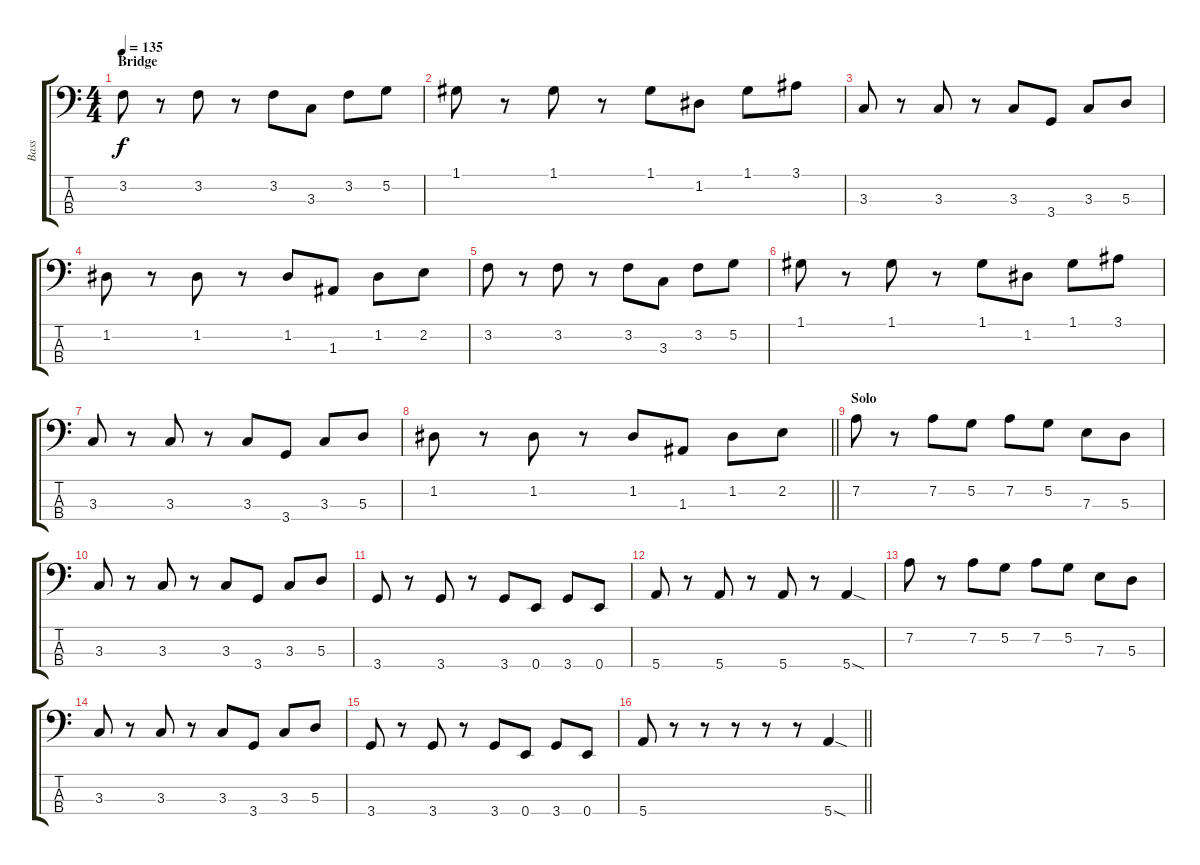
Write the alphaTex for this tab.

\track ("Bass" "Bass") {instrument electricbassfinger}
\staff {score tabs}
\tuning (G2 D2 A1 E1) {hide}
\ts (4 4)
\section ("" "Bridge")
\tempo 135
\clef f4
\ks c
3.2.8{dy f} r.8 3.2.8 r.8 3.2.8 3.3.8 3.2.8 5.2.8 |
1.1.8 r.8 1.1.8 r.8 1.1.8 1.2.8 1.1.8 3.1.8 |
3.3.8 r.8 3.3.8 r.8 3.3.8 3.4.8 3.3.8 5.3.8 |
1.2.8 r.8 1.2.8 r.8 1.2.8 1.3.8 1.2.8 2.2.8 |
3.2.8 r.8 3.2.8 r.8 3.2.8 3.3.8 3.2.8 5.2.8 |
1.1.8 r.8 1.1.8 r.8 1.1.8 1.2.8 1.1.8 3.1.8 |
3.3.8 r.8 3.3.8 r.8 3.3.8 3.4.8 3.3.8 5.3.8 |
\barLineRight lightlight
1.2.8 r.8 1.2.8 r.8 1.2.8 1.3.8 1.2.8 2.2.8 |
\section ("" "Solo")
7.2.8 r.8 7.2.8 5.2.8 7.2.8 5.2.8 7.3.8 5.3.8 |
3.3.8 r.8 3.3.8 r.8 3.3.8 3.4.8 3.3.8 5.3.8 |
3.4.8 r.8 3.4.8 r.8 3.4.8 0.4.8 3.4.8 0.4.8 |
5.4.8 r.8 5.4.8 r.8 5.4.8 r.8 5.4{sod}.4 |
7.2.8 r.8 7.2.8 5.2.8 7.2.8 5.2.8 7.3.8 5.3.8 |
3.3.8 r.8 3.3.8 r.8 3.3.8 3.4.8 3.3.8 5.3.8 |
3.4.8 r.8 3.4.8 r.8 3.4.8 0.4.8 3.4.8 0.4.8 |
\barLineRight lightlight
5.4.8 r.8 r.8 r.8 r.8 r.8 5.4{sod}.4
